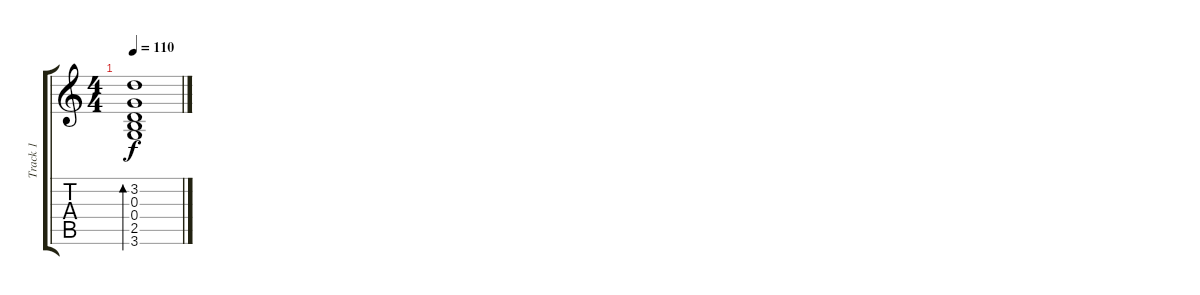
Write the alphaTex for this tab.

\track ("Track 1" "Track 1") {instrument electricguitarclean}
\staff {score tabs}
\tuning (E4 B3 G3 D3 A2 E2) {hide}
\ts (4 4)
\tempo 110
\clef g2
\ks c
(3.2 0.3 0.4 2.5 3.6).1{bd 480 dy f}
